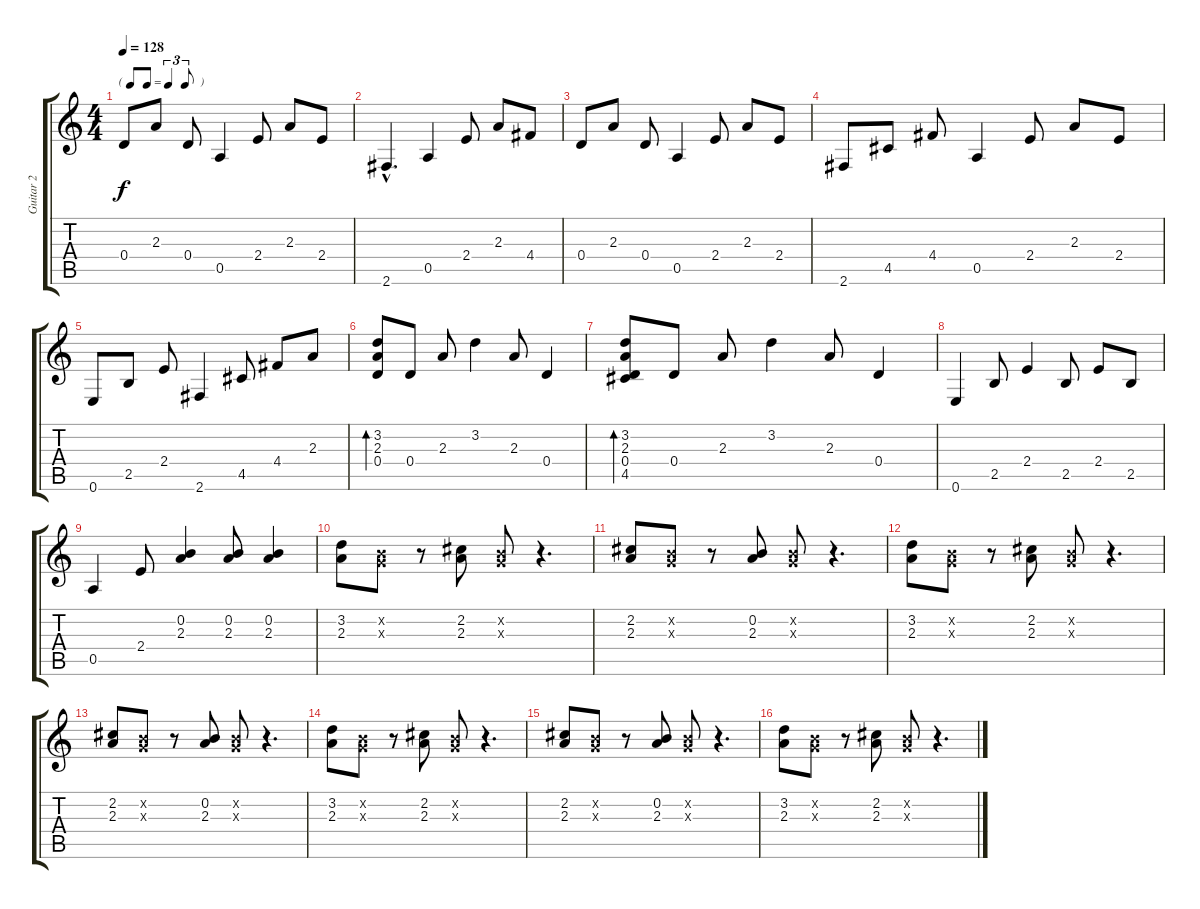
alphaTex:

\track ("Guitar 2" "Guitar 2") {instrument electricguitarclean}
\staff {score tabs}
\tuning (E4 B3 G3 D3 A2 E2) {hide}
\ts (4 4)
\tf triplet8th
\tempo 128
\clef g2
\ks c
0.4.8{dy f} 2.3.8 0.4.8 0.5.4 2.4.8 2.3.8 2.4.8 |
2.6{hac}.4{d} 0.5.4 2.4.8 2.3.8 4.4.8 |
0.4.8 2.3.8 0.4.8 0.5.4 2.4.8 2.3.8 2.4.8 |
2.6.8 4.5.8 4.4.8 0.5.4 2.4.8 2.3.8 2.4.8 |
0.6.8 2.5.8 2.4.8 2.6.4 4.5.8 4.4.8 2.3.8 |
(3.2 2.3 0.4).8{bd 60} 0.4.8 2.3.8 3.2.4 2.3.8 0.4.4 |
(3.2 2.3 0.4 4.5).8{bd 60} 0.4.8 2.3.8 3.2.4 2.3.8 0.4.4 |
0.6.4 2.5.8 2.4.4 2.5.8 2.4.8 2.5.8 |
0.5.4 2.4.8 (0.2 2.3).4 (0.2 2.3).8 (0.2 2.3).4 |
(3.2 2.3).8{volume 12} (0.2{x} 0.3{x}).8 r.8 (2.2 2.3).8 (0.2{x} 0.3{x}).8 r.4{d} |
(2.2 2.3).8 (0.2{x} 0.3{x}).8 r.8 (0.2 2.3).8 (0.2{x} 0.3{x}).8 r.4{d} |
(3.2 2.3).8 (0.2{x} 0.3{x}).8 r.8 (2.2 2.3).8 (0.2{x} 0.3{x}).8 r.4{d} |
(2.2 2.3).8 (0.2{x} 0.3{x}).8 r.8 (0.2 2.3).8 (0.2{x} 0.3{x}).8 r.4{d} |
(3.2 2.3).8 (0.2{x} 0.3{x}).8 r.8 (2.2 2.3).8 (0.2{x} 0.3{x}).8 r.4{d} |
(2.2 2.3).8 (0.2{x} 0.3{x}).8 r.8 (0.2 2.3).8 (0.2{x} 0.3{x}).8 r.4{d} |
(3.2 2.3).8 (0.2{x} 0.3{x}).8 r.8 (2.2 2.3).8 (0.2{x} 0.3{x}).8 r.4{d}
